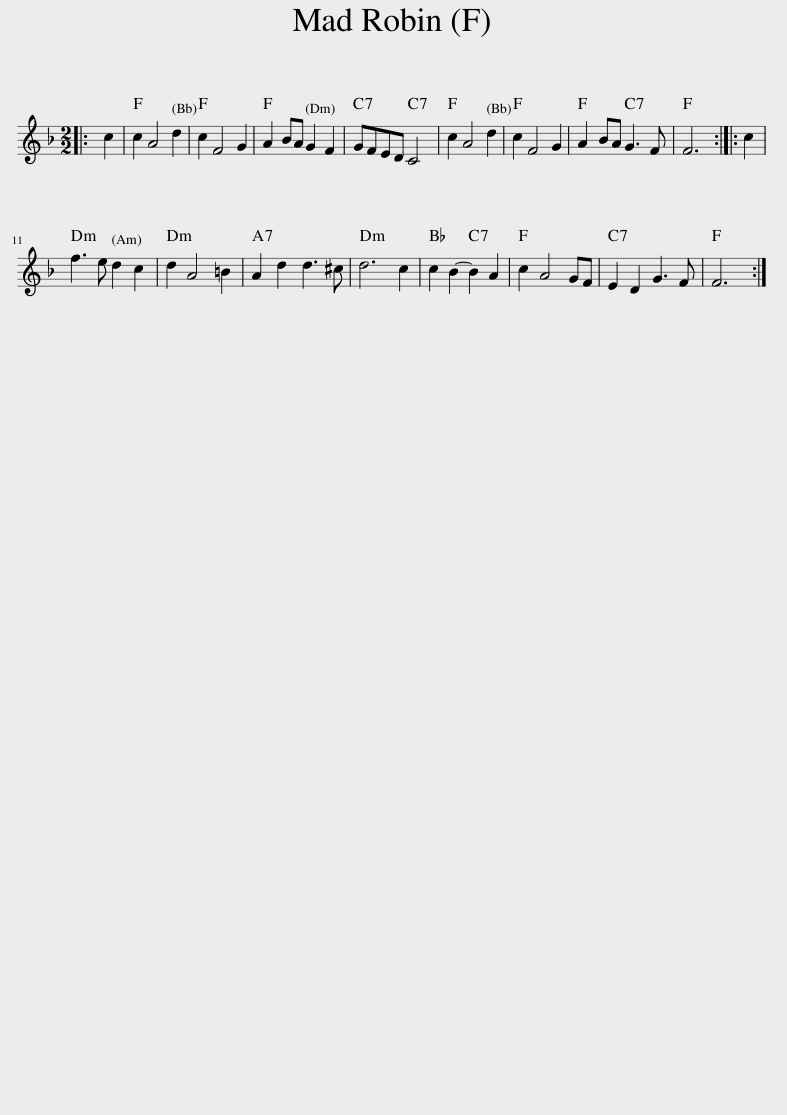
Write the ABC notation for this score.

X:1
L:1/8
M:2/2
I:linebreak $
K:F
V:1 treble
V:1
|: c2 | c2 A4 d2 | c2 F4 G2 | A2 BA G2 F2 | GFED C4 | %5
 c2 A4 d2 | c2 F4 G2 | A2 BA G3 F | F6 :: c2 |$ %10
 f3 e d2 c2 | d2 A4 =B2 | A2 d2 d3 ^c | d6 c2 | c2 B2- B2 A2 | %15
 c2 A4 GF | E2 D2 G3 F | F6 :| %18
